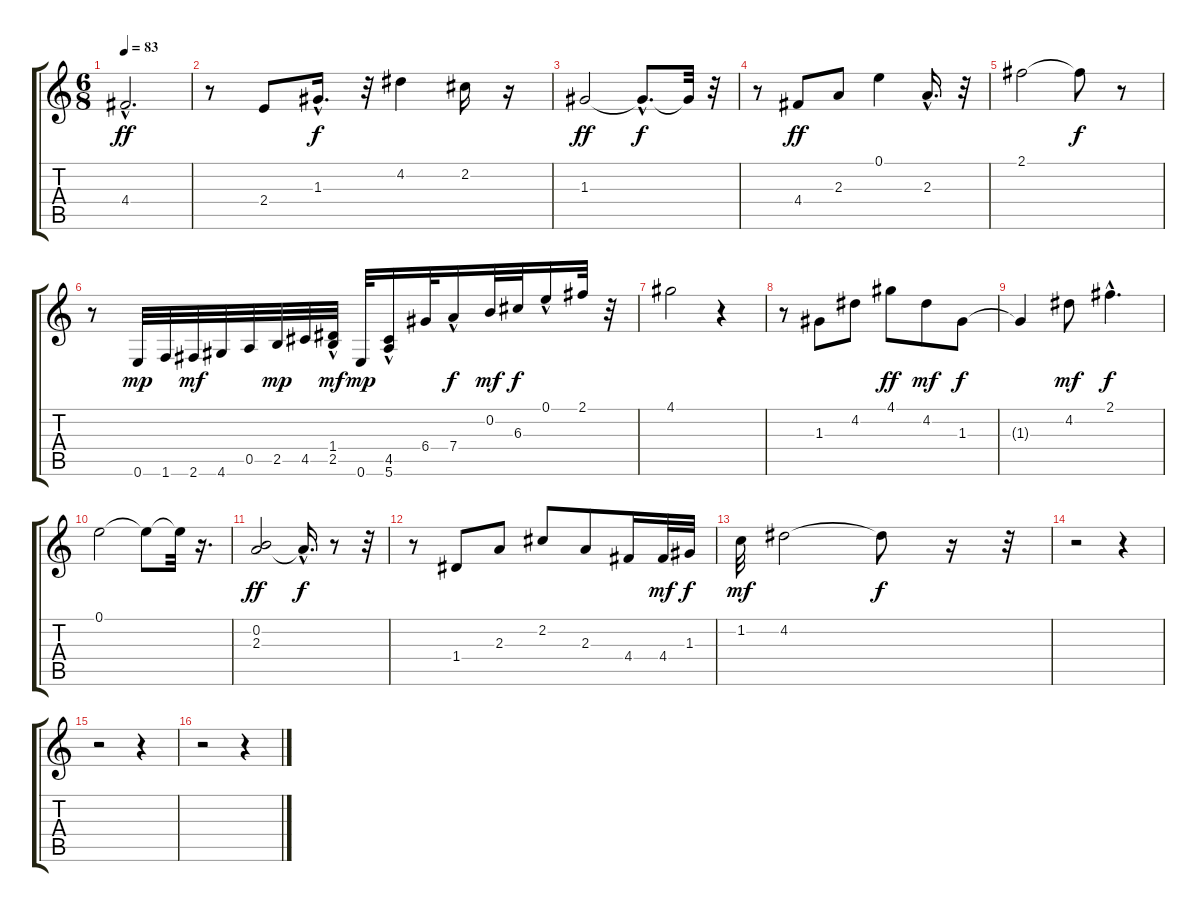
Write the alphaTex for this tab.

\track "" {instrument electricbassfinger}
\staff {score tabs}
\tuning (E4 B3 G3 D3 A2 E2) {hide}
\ts (6 8)
\tempo 83
\clef g2
\ks c
4.4{hac}.2{d dy ff} |
r.8 2.4.8 1.3{hac}.16{d dy f} r.32 4.2.4 2.2.16 r.16 |
1.3.2{dy ff} 1.3{hac t}.8{d dy f} 1.3{t}.32 r.32 |
r.8 4.4.8{dy ff} 2.3.8 0.1.4 2.3{hac}.16{d} r.32 |
2.1.2 2.1{t}.8{dy f} r.8 |
r.8 0.6.32{dy mp} 1.6.32 2.6.32{dy mf} 4.6.32 0.5.32 2.5.32{dy mp} 4.5.32 (1.4 2.5{hac}).32{dy mf} 0.6.32{dy mp} (4.5{hac} 5.6).16 6.4.32 7.4{hac}.16{dy f} 0.2.32{dy mf} 6.3.32{dy f} 0.1{hac}.16 2.1.32 r.32 |
4.1.2 r.4 |
r.8 1.3.8 4.2.8 4.1.8{dy ff} 4.2.8{dy mf} 1.3.8{dy f} |
1.3{t}.4 4.2.8{dy mf} 2.1{hac}.4{d dy f} |
0.1.2 0.1{t}.8 0.1{t}.32 r.16{d} |
(0.2 2.3).2{dy ff} 2.3{hac t}.16{d dy f} r.8 r.32 |
r.8 1.4.8 2.3.8 2.2.8 2.3.8 4.4.16 4.4.32{dy mf} 1.3.32{dy f} |
1.2.32{dy mf} 4.2.2 4.2{t}.8{dy f} r.16 r.32 |
r.2 r.4 |
r.2 r.4 |
r.2 r.4
